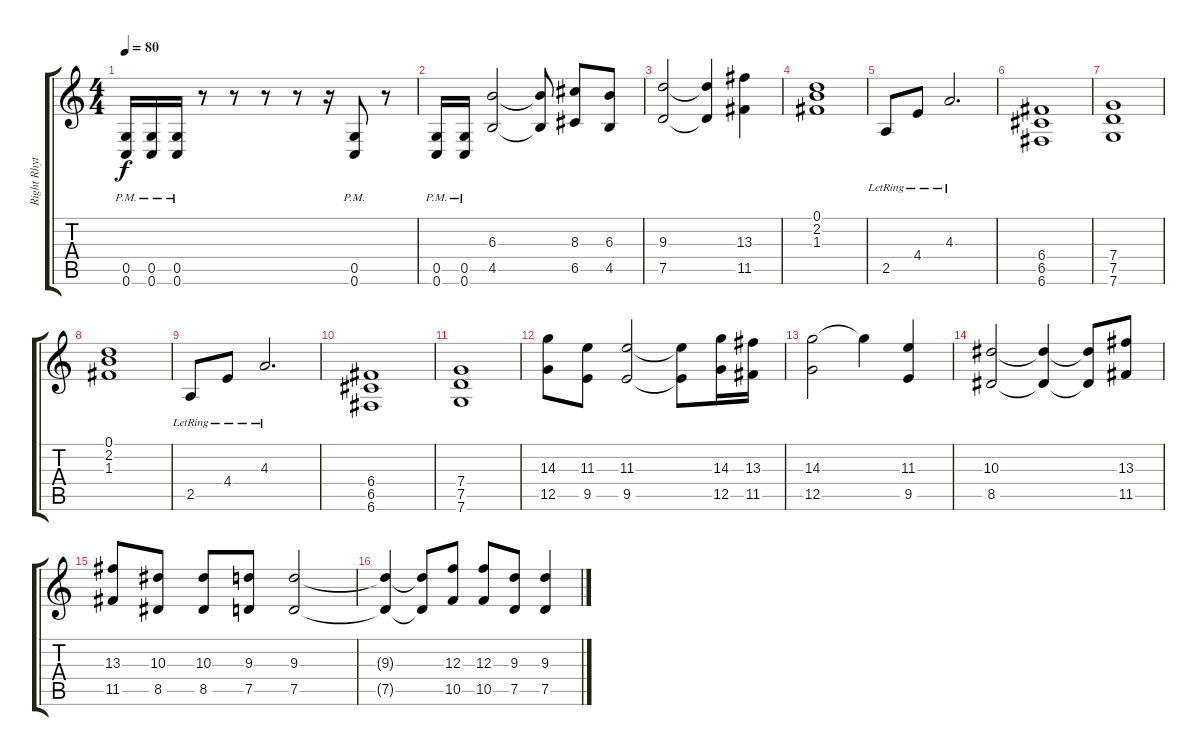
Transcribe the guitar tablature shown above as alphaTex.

\track ("Right Rhythm" "Right Rhyt") {instrument overdrivenguitar}
\staff {score tabs}
\tuning (D4 A3 F3 C3 G2 C2) {hide}
\ts (4 4)
\tempo 80
\clef g2
\ks c
(0.5{pm} 0.6{pm}).16{dy f} (0.5{pm} 0.6{pm}).16 (0.5{pm} 0.6{pm}).16 r.8 r.8 r.8 r.8 r.16 (0.5{pm} 0.6{pm}).8 r.8 |
(0.5{pm} 0.6{pm}).16 (0.5{pm} 0.6{pm}).16 (6.3 4.5).2 (6.3{t} 4.5{t}).8 (8.3 6.5).8 (6.3 4.5).8 |
(9.3 7.5).2 (9.3{t} 7.5{t}).4 (13.3 11.5).4 |
(0.1 2.2 1.3).1 |
2.5{lr}.8 4.4{lr}.8 4.3{lr}.2{d} |
(6.4 6.5 6.6).1 |
(7.4 7.5 7.6).1 |
(0.1 2.2 1.3).1 |
2.5{lr}.8 4.4{lr}.8 4.3{lr}.2{d} |
(6.4 6.5 6.6).1 |
(7.4 7.5 7.6).1 |
(14.3 12.5).8 (11.3 9.5).8 (11.3 9.5).2 (11.3{t} 9.5{t}).8 (14.3 12.5).16 (13.3 11.5).16 |
(14.3 12.5).2 14.3{t}.4 (11.3 9.5).4 |
(10.3 8.5).2 (10.3{t} 8.5{t}).4 (10.3{t} 8.5{t}).8 (13.3 11.5).8 |
(13.3 11.5).8 (10.3 8.5).8 (10.3 8.5).8 (9.3 7.5).8 (9.3 7.5).2 |
(9.3{t} 7.5{t}).4 (9.3{t} 7.5{t}).8 (12.3 10.5).8 (12.3 10.5).8 (9.3 7.5).8 (9.3 7.5).4
